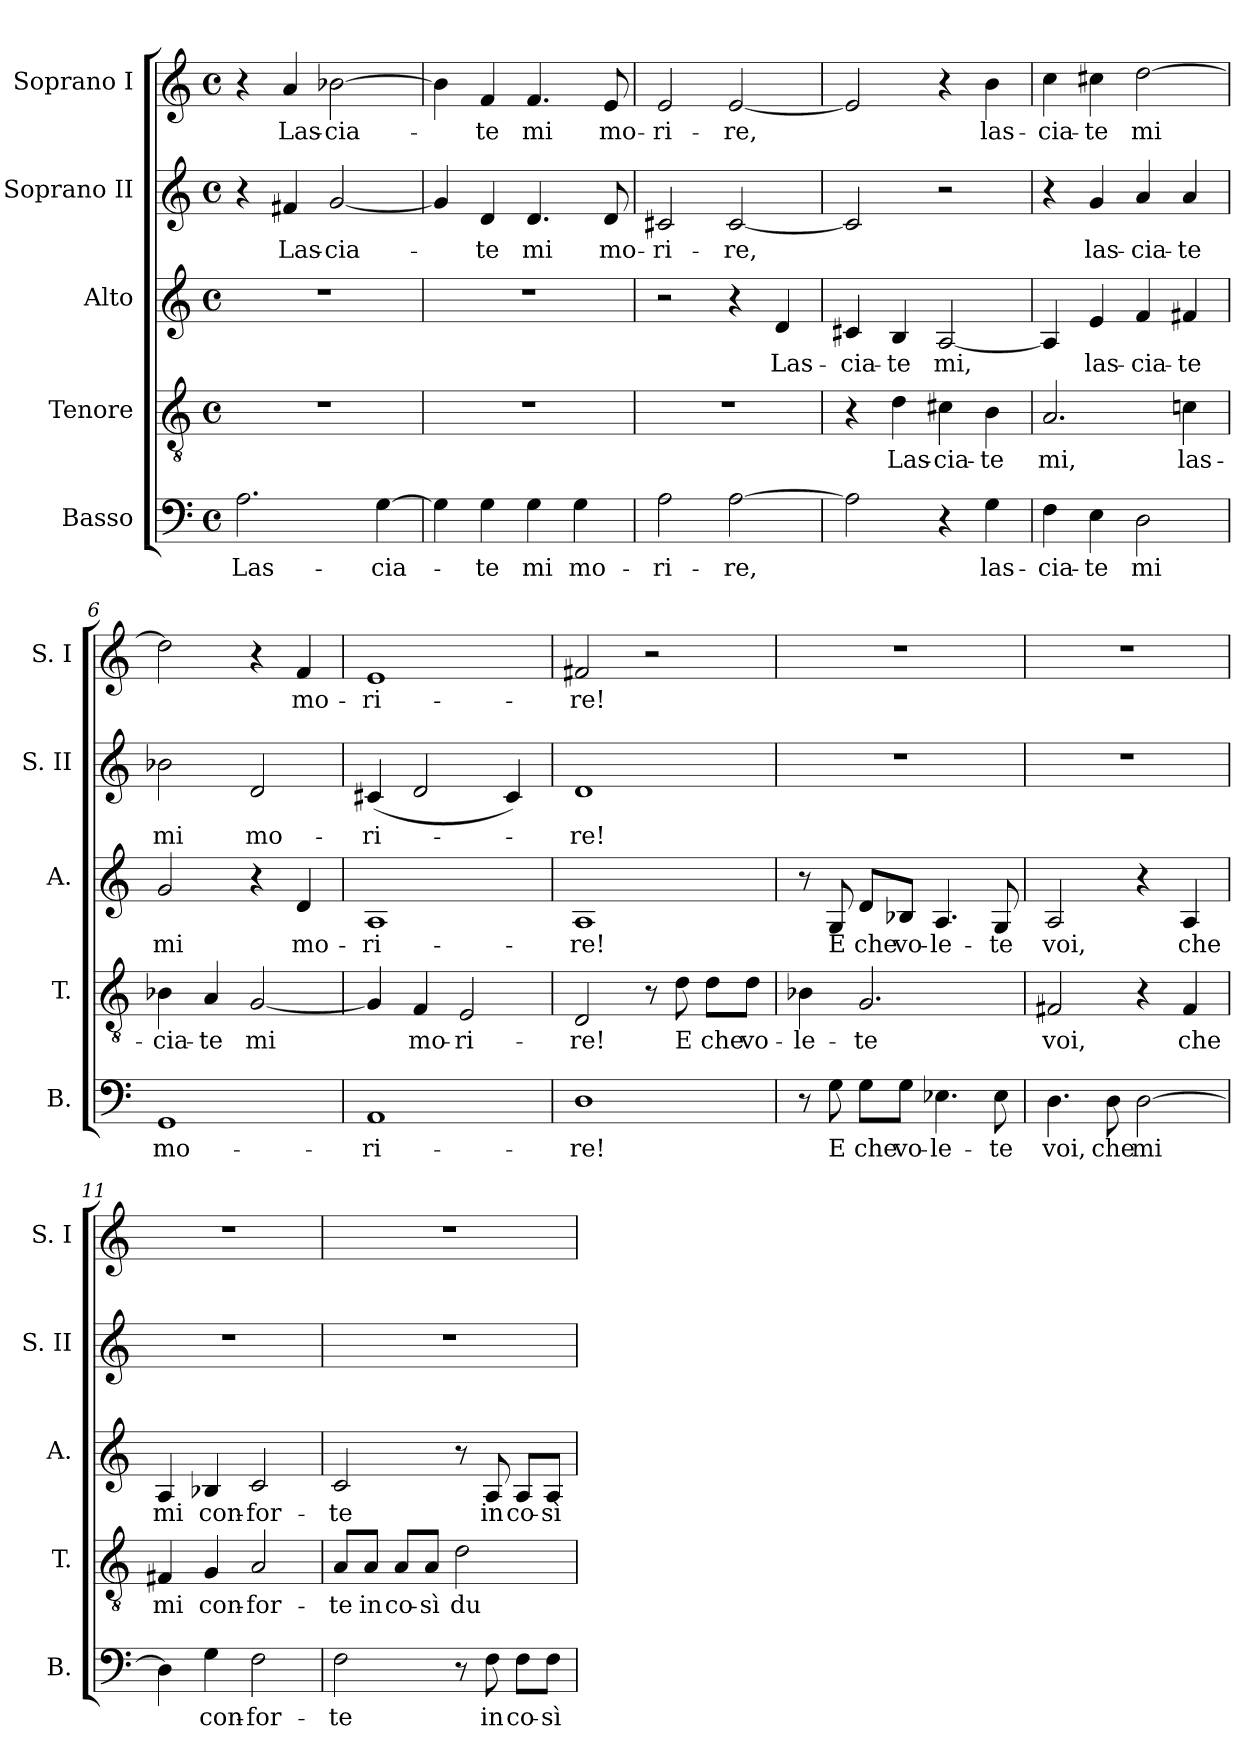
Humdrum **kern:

**kern	**text	**kern	**text	**kern	**text	**kern	**text	**kern	**text
*part5	*part5	*part4	*part4	*part3	*part3	*part2	*part2	*part1	*part1
*staff5	*staff5	*staff4	*staff4	*staff3	*staff3	*staff2	*staff2	*staff1	*staff1
*I"Basso	*	*I"Tenore	*	*I"Alto	*	*I"Soprano II	*	*I"Soprano I	*
*I'B.	*	*I'T.	*	*I'A.	*	*I'S. II	*	*I'S. I	*
*clefF4	*	*clefGv2	*	*clefG2	*	*clefG2	*	*clefG2	*
*k[]	*	*k[]	*	*k[]	*	*k[]	*	*k[]	*
*a:	*	*a:	*	*a:	*	*a:	*	*a:	*
*M4/4	*	*M4/4	*	*M4/4	*	*M4/4	*	*M4/4	*
*met(c)	*	*met(c)	*	*met(c)	*	*met(c)	*	*met(c)	*
=1	=1	=1	=1	=1	=1	=1	=1	=1	=1
2.A\	Las-	1r	.	1r	.	4r	.	4r	.
.	.	.	.	.	.	4f#X/	Las-	4a/	Las-
.	.	.	.	.	.	[2g/	-cia-	[2b-X\	-cia-
[4G\	-cia-	.	.	.	.	.	.	.	.
=2	=2	=2	=2	=2	=2	=2	=2	=2	=2
4G\]	.	1r	.	1r	.	4g/]	.	4b-\]	.
4G\	-te	.	.	.	.	4d/	-te	4f/	-te
4G\	mi	.	.	.	.	4.d/	mi	4.f/	mi
4G\	mo-	.	.	.	.	.	.	.	.
.	.	.	.	.	.	8d/	mo-	8e/	mo-
=3	=3	=3	=3	=3	=3	=3	=3	=3	=3
2A\	-ri-	1r	.	2r	.	2c#X/	-ri-	2e/	-ri-
[2A\	-re,	.	.	4r	.	[2c#/	-re,	[2e/	-re,
.	.	.	.	4d/	Las-	.	.	.	.
=4	=4	=4	=4	=4	=4	=4	=4	=4	=4
2A\]	.	4r	.	4c#X/	-cia-	2c#/]	.	2e/]	.
.	.	4d\	Las-	4B/	-te	.	.	.	.
4r	.	4c#X\	-cia-	[2A/	mi,	2r	.	4r	.
4G\	las-	4B\	-te	.	.	.	.	4b\	las-
=5	=5	=5	=5	=5	=5	=5	=5	=5	=5
4F\	-cia-	2.A/	mi,	4A/]	.	4r	.	4cc\	-cia-
4E\	-te	.	.	4e/	las-	4g/	las-	4cc#X\	-te
2D\	mi	.	.	4f/	-cia-	4a/	-cia-	[2dd\	mi
.	.	4cn\	las-	4f#X/	-te	4a/	-te	.	.
=6	=6	=6	=6	=6	=6	=6	=6	=6	=6
1GG	mo-	4B-X\	-cia-	2g/	mi	2b-X\	mi	2dd\]	.
.	.	4A/	-te	.	.	.	.	.	.
.	.	[2G/	mi	4r	.	2d/	mo-	4r	.
.	.	.	.	4d/	mo-	.	.	4f/	mo-
=7	=7	=7	=7	=7	=7	=7	=7	=7	=7
1AA	-ri-	4G/]	.	1A	-ri-	(4c#X/	-ri-	1e	-ri-
.	.	4F/	mo-	.	.	2d/	.	.	.
.	.	2E/	-ri-	.	.	.	.	.	.
.	.	.	.	.	.	4c#/)	.	.	.
!!LO:LB:g=z
=8	=8	=8	=8	=8	=8	=8	=8	=8	=8
1D	-re!	2D/	-re!	1A	-re!	1d	-re!	2f#X/	-re!
.	.	8r	.	.	.	.	.	2r	.
.	.	8d\	E	.	.	.	.	.	.
.	.	8d\L	che	.	.	.	.	.	.
.	.	8d\J	vo-	.	.	.	.	.	.
=9	=9	=9	=9	=9	=9	=9	=9	=9	=9
8r	.	4B-X\	-le-	8r	.	1r	.	1r	.
8G\	E	.	.	8G/	E	.	.	.	.
8G\L	che	2.G/	-te	8d/L	che	.	.	.	.
8G\J	vo-	.	.	8B-X/J	vo-	.	.	.	.
4.E-X\	-le-	.	.	4.A/	-le-	.	.	.	.
8E-\	-te	.	.	8G/	-te	.	.	.	.
=10	=10	=10	=10	=10	=10	=10	=10	=10	=10
4.D\	voi,	2F#X/	voi,	2A/	voi,	1r	.	1r	.
8D\	che	.	.	.	.	.	.	.	.
[2D\	mi	4r	.	4r	.	.	.	.	.
.	.	4F#/	che	4A/	che	.	.	.	.
=11	=11	=11	=11	=11	=11	=11	=11	=11	=11
4D\]	.	4F#X/	mi	4A/	mi	1r	.	1r	.
4G\	con-	4G/	con-	4B-X/	con-	.	.	.	.
2F\	-for-	2A/	-for-	2c/	-for-	.	.	.	.
=12	=12	=12	=12	=12	=12	=12	=12	=12	=12
2F\	-te	8A/L	-te	2c/	-te	1r	.	1r	.
.	.	8A/J	in	.	.	.	.	.	.
.	.	8A/L	co-	.	.	.	.	.	.
.	.	8A/J	-sì	.	.	.	.	.	.
8r	.	2d\	du-	8r	.	.	.	.	.
8F\	in	.	.	8A/	in	.	.	.	.
8F\L	co-	.	.	8A/L	co-	.	.	.	.
8F\J	-sì	.	.	8A/J	-sì	.	.	.	.
=	=	=	=	=	=	=	=	=	=
*-	*-	*-	*-	*-	*-	*-	*-	*-	*-
